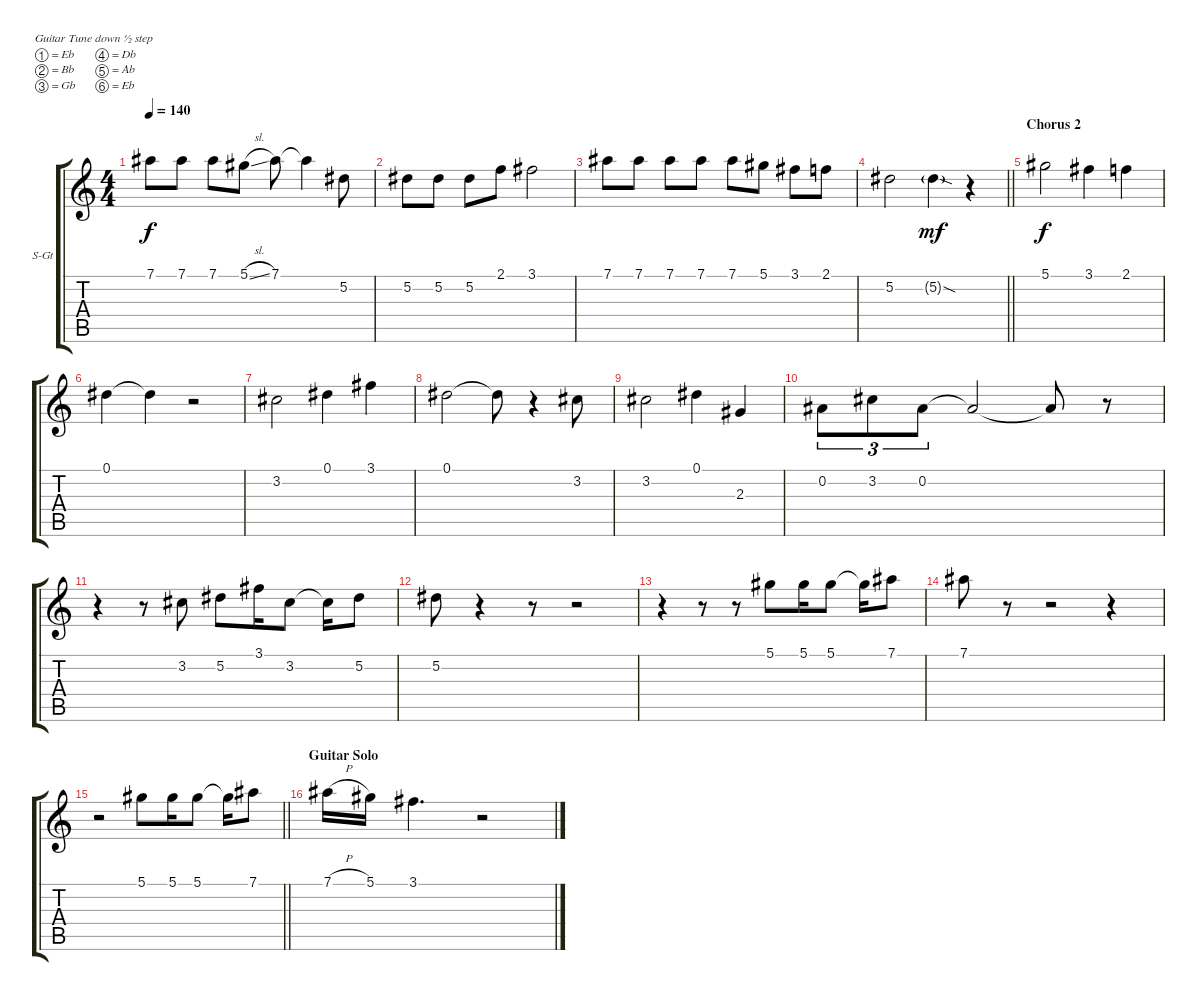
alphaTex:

\bracketExtendMode groupsimilarinstruments
\firstSystemTrackNameOrientation horizontal
\otherSystemsTrackNameOrientation horizontal
\track ("Vocals" "S-Gt") {instrument choiraahs}
\staff {score tabs}
\tuning (Eb4 Bb3 Gb3 Db3 Ab2 Eb2)
\displaytranspose 12
\ts (4 4)
\tempo 140
\clef g2
\ks c
7.1.8{dy f} 7.1.8 7.1.8 5.1{sl}.8 7.1.8 7.1{t}.4 5.2.8 |
5.2.8 5.2.8 5.2.8 2.1.8 3.1.2 |
7.1.8 7.1.8 7.1.8 7.1.8 7.1.8 5.1.8 3.1.8 2.1.8 |
\barLineRight lightlight
5.2.2 5.2{sod g}.4{dy mf} r.4 |
\section ("" "Chorus 2")
5.1.2{dy f} 3.1.4 2.1.4 |
0.1.4 0.1{t}.4 r.2 |
3.2.2 0.1.4 3.1.4 |
0.1.2 0.1{t}.8 r.4 3.2.8 |
3.2.2 0.1.4 2.3.4 |
0.2.8{tu (3 2)} 3.2.8{tu (3 2)} 0.2.8{tu (3 2)} 0.2{t}.2 0.2{t}.8 r.8 |
r.4 r.8 3.2.8 5.2.8 3.1.16 3.2.8 3.2{t}.16 5.2.8 |
5.2.8 r.4 r.8 r.2 |
r.4 r.8 r.8 5.1.8 5.1.16 5.1.8 5.1{t}.16 7.1.8 |
7.1.8 r.8 r.2 r.4 |
\barLineRight lightlight
r.2 5.1.8 5.1.16 5.1.8 5.1{t}.16 7.1.8 |
\section ("" "Guitar Solo")
7.1{h}.16 5.1.16 3.1.4{d} r.2
